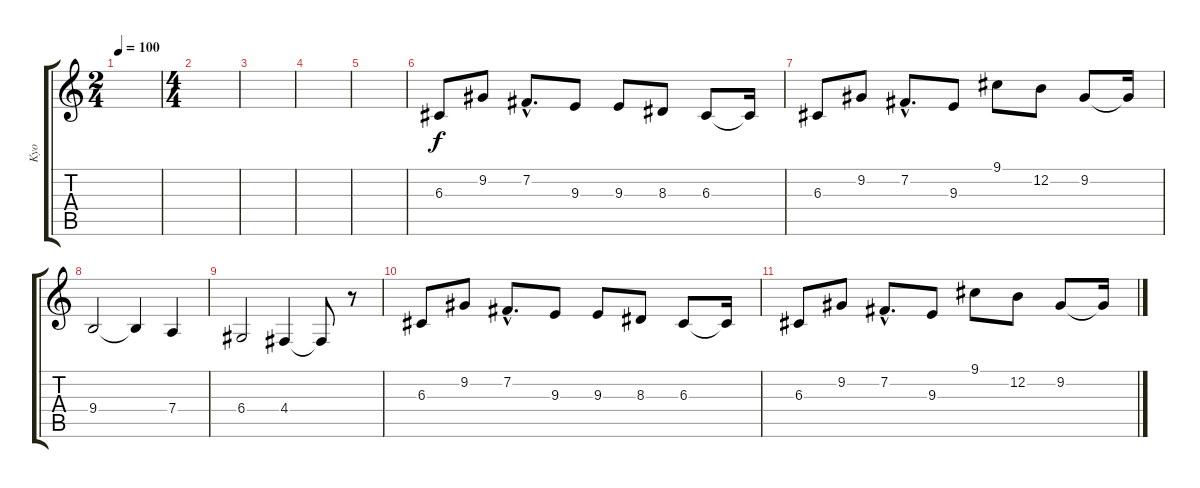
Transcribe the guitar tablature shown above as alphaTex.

\track ("Kyo" "Kyo") {instrument synthvoice}
\staff {score tabs}
\tuning (E4 B3 G3 D3 A2 E2) {hide}
\ts (2 4)
\tempo 100
\clef g2
\ks c
|
\ts (4 4)
|
|
|
|
6.3.8 9.2.8 7.2{hac}.8{d} 9.3.8 9.3.8 8.3.8 6.3.8 6.3{t}.16 |
6.3.8 9.2.8 7.2{hac}.8{d} 9.3.8 9.1.8 12.2.8 9.2.8 9.2{t}.16 |
9.4.2 9.4{t}.4 7.4.4 |
6.4.2 4.4.4 4.4{t}.8 r.8 |
6.3.8 9.2.8 7.2{hac}.8{d} 9.3.8 9.3.8 8.3.8 6.3.8 6.3{t}.16 |
6.3.8 9.2.8 7.2{hac}.8{d} 9.3.8 9.1.8 12.2.8 9.2.8 9.2{t}.16
